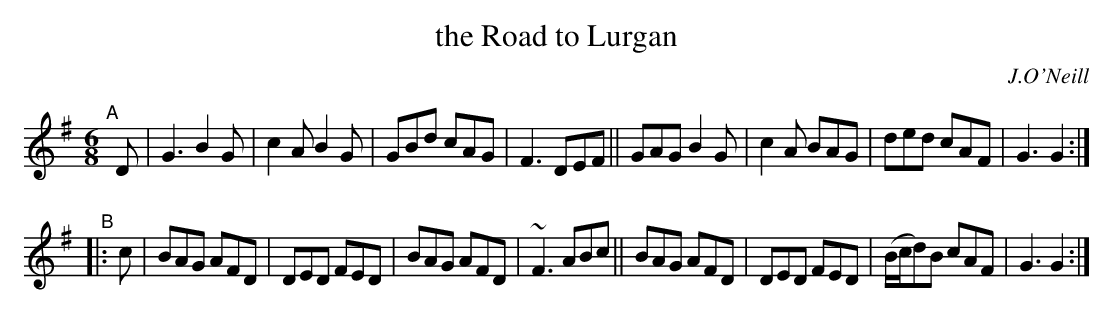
X:1
T: the Road to Lurgan
O: J.O'Neill
M: 6/8
L: 1/8
K: G
"^A"[|] D |\
G3 B2G | c2A B2G | GBd cAG | F3 DEF ||\
GAG B2G | c2A BAG | ded cAF | G3 G2 :|
"^B"|: c |\
BAG AFD | DED FED | BAG AFD | ~F3 ABc ||\
BAG AFD | DED FED | (B/c/d)B cAF | G3 G2 :|
